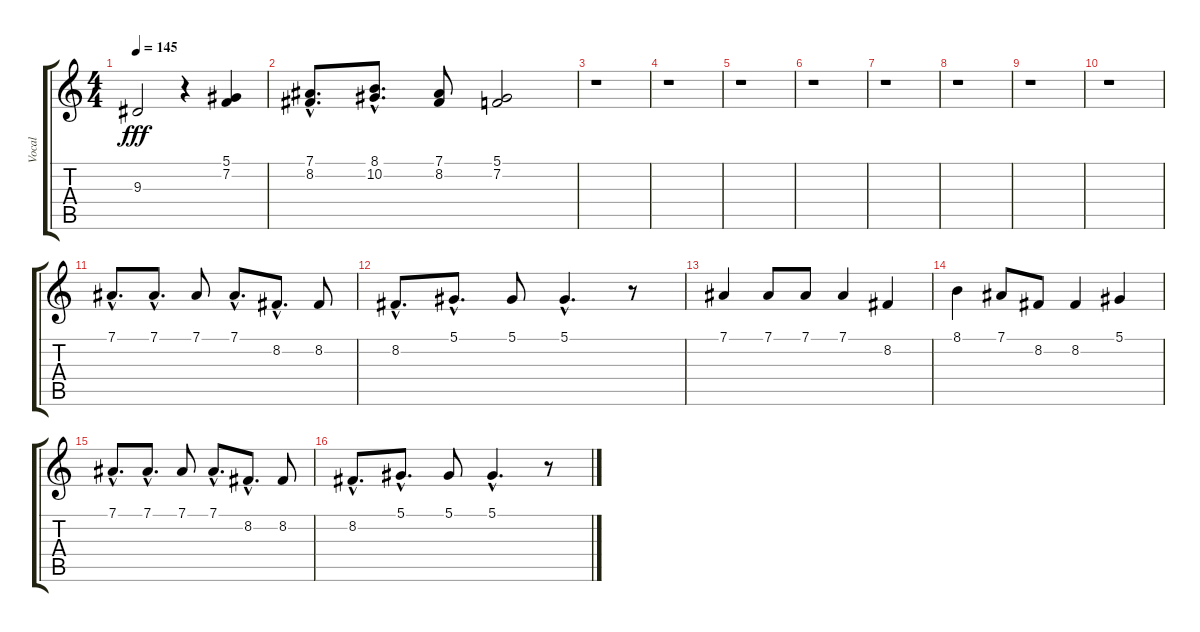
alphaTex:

\track ("Vocal" "Vocal") {instrument flute}
\staff {score tabs}
\tuning (Eb4 Bb3 Gb3 Db3 Ab2 Eb2) {hide}
\ts (4 4)
\tempo 145
\clef g2
\ks c
9.3.2{dy fff} r.4 (5.1 7.2).4 |
(7.1{hac} 8.2{hac}).8{d} (8.1{hac} 10.2{hac}).8{d} (7.1 8.2).8 (5.1 7.2).2 |
r.1 |
r.1 |
r.1 |
r.1 |
r.1 |
r.1 |
r.1 |
r.1 |
7.1{hac}.8{d} 7.1{hac}.8{d} 7.1.8 7.1{hac}.8{d} 8.2{hac}.8{d} 8.2.8 |
8.2{hac}.8{d} 5.1{hac}.8{d} 5.1.8 5.1{hac}.4{d} r.8 |
7.1.4 7.1.8 7.1.8 7.1.4 8.2.4 |
8.1.4 7.1.8 8.2.8 8.2.4 5.1.4 |
7.1{hac}.8{d} 7.1{hac}.8{d} 7.1.8 7.1{hac}.8{d} 8.2{hac}.8{d} 8.2.8 |
8.2{hac}.8{d} 5.1{hac}.8{d} 5.1.8 5.1{hac}.4{d} r.8
